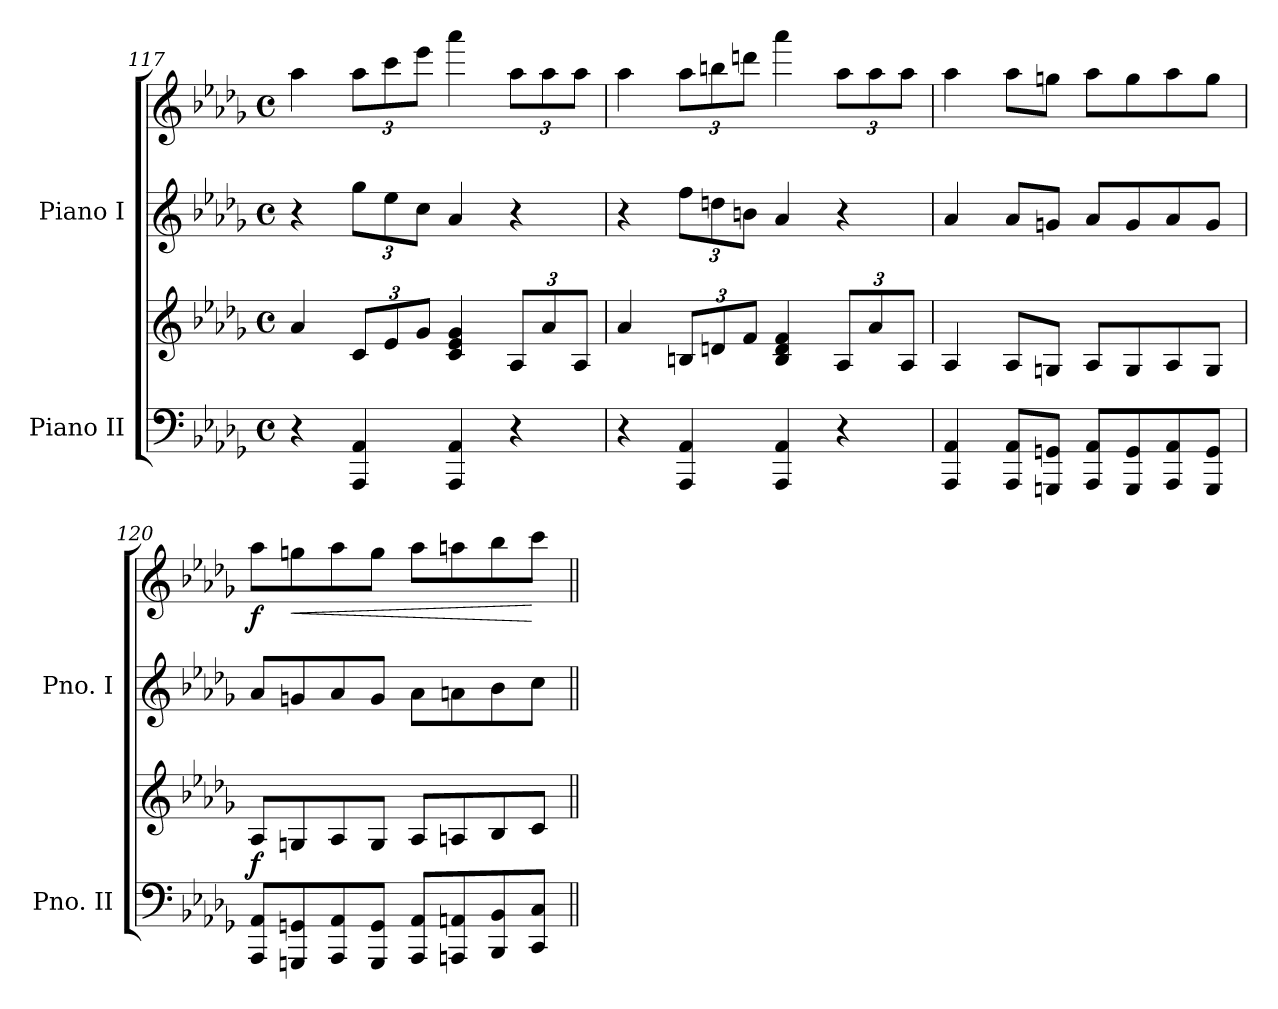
**kern	**kern	**dynam	**kern	**kern	**dynam
*part2	*part2	*part2	*part1	*part1	*part1
*staff4	*staff3	*staff3/4	*staff2	*staff1	*staff1/2
*I"Piano II	*	*	*I"Piano I	*	*
*I'Pno. II	*	*	*I'Pno. I	*	*
*clefF4	*clefG2	*	*clefG2	*clefG2	*
*k[b-e-a-d-g-]	*k[b-e-a-d-g-]	*	*k[b-e-a-d-g-]	*k[b-e-a-d-g-]	*
*M4/4	*M4/4	*	*M4/4	*M4/4	*
*met(c)	*met(c)	*	*met(c)	*met(c)	*
=117	=117	=117	=117	=117	=117
4r	4a-/	.	4r	4aa-\	.
*	*Xbrackettup	*	*Xbrackettup	*Xbrackettup	*
4AAA-/ 4AA-/	12c/L	.	12gg-\L	12aa-\L	.
.	12e-/	.	12ee-\	12ccc\	.
.	12g-/J	.	12cc\J	12eee-\J	.
4AAA-/ 4AA-/	4c/ 4e-/ 4g-/	.	4a-/	4aaa-\	.
4r	12A-/L	.	4r	12aa-\L	.
.	12a-/	.	.	12aa-\	.
.	12A-/J	.	.	12aa-\J	.
!!LO:PB:g=z
=118	=118	=118	=118	=118	=118
4r	4a-/	.	4r	4aa-\	.
4AAA-/ 4AA-/	12Bn/L	.	12ff\L	12aa-\L	.
.	12dn/	.	12ddn\	12bbn\	.
.	12f/J	.	12bn\J	12dddn\J	.
4AAA-/ 4AA-/	4B/ 4d/ 4f/	.	4a-/	4aaa-\	.
4r	12A-/L	.	4r	12aa-\L	.
.	12a-/	.	.	12aa-\	.
.	12A-/J	.	.	12aa-\J	.
=119	=119	=119	=119	=119	=119
4AAA-/ 4AA-/	4A-/	.	4a-/	4aa-\	.
8AAA-/ 8AA-/L	8A-/L	.	8a-/L	8aa-\L	.
8GGGn/ 8GGn/J	8Gn/J	.	8gn/J	8ggn\J	.
8AAA-/ 8AA-/L	8A-/L	.	8a-/L	8aa-\L	.
8GGG/ 8GG/	8G/	.	8g/	8gg\	.
8AAA-/ 8AA-/	8A-/	.	8a-/	8aa-\	.
8GGG/ 8GG/J	8G/J	.	8g/J	8gg\J	.
=120	=120	=120	=120	=120	=120
!	!	!LO:DY:a=2	!	!	!LO:DY:b
8AAA-/ 8AA-/L	8A-/L	f	8a-/L	8aa-\L	f
!	!	!	!	!	!LO:HP:b
8GGGn/ 8GGn/	8Gn/	.	8gn/	8ggn\	<
8AAA-/ 8AA-/	8A-/	.	8a-/	8aa-\	.
8GGG/ 8GG/J	8G/J	.	8g/J	8gg\J	.
8AAA-/ 8AA-/L	8A-/L	.	8a-\L	8aa-\L	.
8AAAn/ 8AAn/	8An/	.	8an\	8aan\	.
8BBB-/ 8BB-/	8B-/	.	8b-\	8bb-\	.
8CC/ 8C/J	8c/J	.	8cc\J	8ccc\J	[
=||	=||	=||	=||	=||	=||
*-	*-	*-	*-	*-	*-
